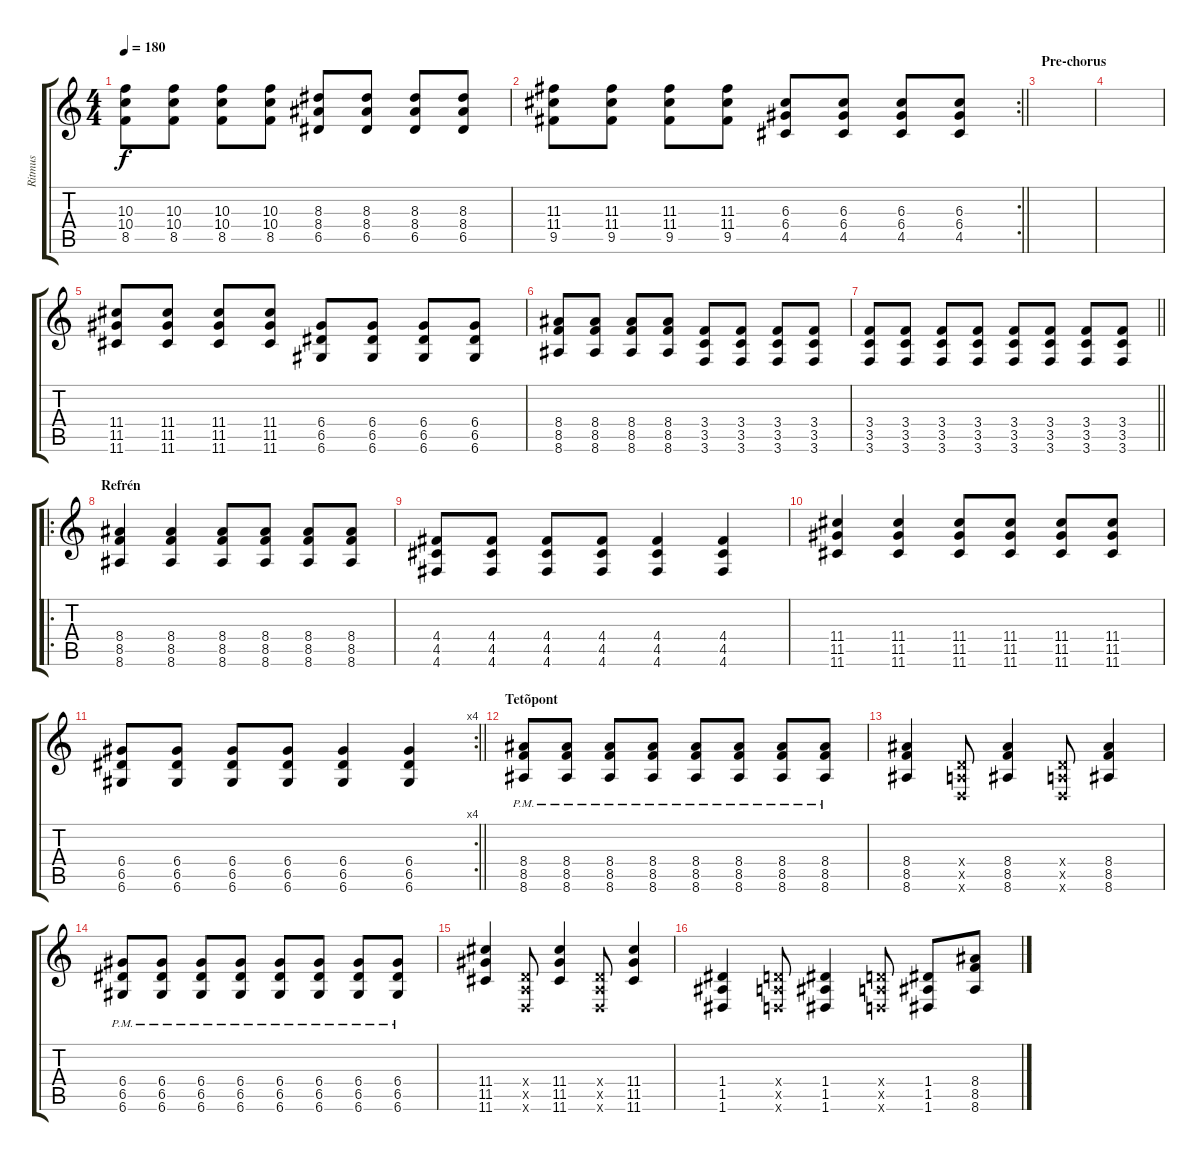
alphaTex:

\track ("Ritmus" "Ritmus") {instrument distortionguitar}
\staff {score tabs}
\tuning (E4 B3 G3 D3 A2 D2) {hide}
\ts (4 4)
\tempo 180
\clef g2
\ks c
(10.3 10.4 8.5).8{dy f} (10.3 10.4 8.5).8 (10.3 10.4 8.5).8 (10.3 10.4 8.5).8 (8.3 8.4 6.5).8 (8.3 8.4 6.5).8 (8.3 8.4 6.5).8 (8.3 8.4 6.5).8 |
\rc 2
\barLineRight lightlight
(11.3 11.4 9.5).8 (11.3 11.4 9.5).8 (11.3 11.4 9.5).8 (11.3 11.4 9.5).8 (6.3 6.4 4.5).8 (6.3 6.4 4.5).8 (6.3 6.4 4.5).8 (6.3 6.4 4.5).8 |
\section ("" "Pre-chorus")
|
|
(11.4 11.5 11.6).8 (11.4 11.5 11.6).8 (11.4 11.5 11.6).8 (11.4 11.5 11.6).8 (6.4 6.5 6.6).8 (6.4 6.5 6.6).8 (6.4 6.5 6.6).8 (6.4 6.5 6.6).8 |
(8.4 8.5 8.6).8 (8.4 8.5 8.6).8 (8.4 8.5 8.6).8 (8.4 8.5 8.6).8 (3.4 3.5 3.6).8 (3.4 3.5 3.6).8 (3.4 3.5 3.6).8 (3.4 3.5 3.6).8 |
\barLineRight lightlight
(3.4 3.5 3.6).8 (3.4 3.5 3.6).8 (3.4 3.5 3.6).8 (3.4 3.5 3.6).8 (3.4 3.5 3.6).8 (3.4 3.5 3.6).8 (3.4 3.5 3.6).8 (3.4 3.5 3.6).8 |
\ro
\section ("" "Refrén")
(8.4 8.5 8.6).4 (8.4 8.5 8.6).4 (8.4 8.5 8.6).8 (8.4 8.5 8.6).8 (8.4 8.5 8.6).8 (8.4 8.5 8.6).8 |
(4.4 4.5 4.6).8 (4.4 4.5 4.6).8 (4.4 4.5 4.6).8 (4.4 4.5 4.6).8 (4.4 4.5 4.6).4 (4.4 4.5 4.6).4 |
(11.4 11.5 11.6).4 (11.4 11.5 11.6).4 (11.4 11.5 11.6).8 (11.4 11.5 11.6).8 (11.4 11.5 11.6).8 (11.4 11.5 11.6).8 |
\rc 4
\barLineRight lightlight
(6.4 6.5 6.6).8 (6.4 6.5 6.6).8 (6.4 6.5 6.6).8 (6.4 6.5 6.6).8 (6.4 6.5 6.6).4 (6.4 6.5 6.6).4 |
\section ("" "Tetõpont")
(8.4{pm} 8.5{pm} 8.6{pm}).8 (8.4{pm} 8.5{pm} 8.6{pm}).8 (8.4{pm} 8.5{pm} 8.6{pm}).8 (8.4{pm} 8.5{pm} 8.6{pm}).8 (8.4{pm} 8.5{pm} 8.6{pm}).8 (8.4{pm} 8.5{pm} 8.6{pm}).8 (8.4{pm} 8.5{pm} 8.6{pm}).8 (8.4{pm} 8.5{pm} 8.6{pm}).8 |
(8.4 8.5 8.6).4 (0.4{x} 0.5{x} 0.6{x}).8 (8.4 8.5 8.6).4 (0.4{x} 0.5{x} 0.6{x}).8 (8.4 8.5 8.6).4 |
(6.4{pm} 6.5{pm} 6.6{pm}).8 (6.4{pm} 6.5{pm} 6.6{pm}).8 (6.4{pm} 6.5{pm} 6.6{pm}).8 (6.4{pm} 6.5{pm} 6.6{pm}).8 (6.4{pm} 6.5{pm} 6.6{pm}).8 (6.4{pm} 6.5{pm} 6.6{pm}).8 (6.4{pm} 6.5{pm} 6.6{pm}).8 (6.4{pm} 6.5{pm} 6.6{pm}).8 |
(11.4 11.5 11.6).4 (0.4{x} 0.5{x} 0.6{x}).8 (11.4 11.5 11.6).4 (0.4{x} 0.5{x} 0.6{x}).8 (11.4 11.5 11.6).4 |
(1.4 1.5 1.6).4 (0.4{x} 0.5{x} 0.6{x}).8 (1.4 1.5 1.6).4 (0.4{x} 0.5{x} 0.6{x}).8 (1.4 1.5 1.6).8 (8.4 8.5 8.6).8
